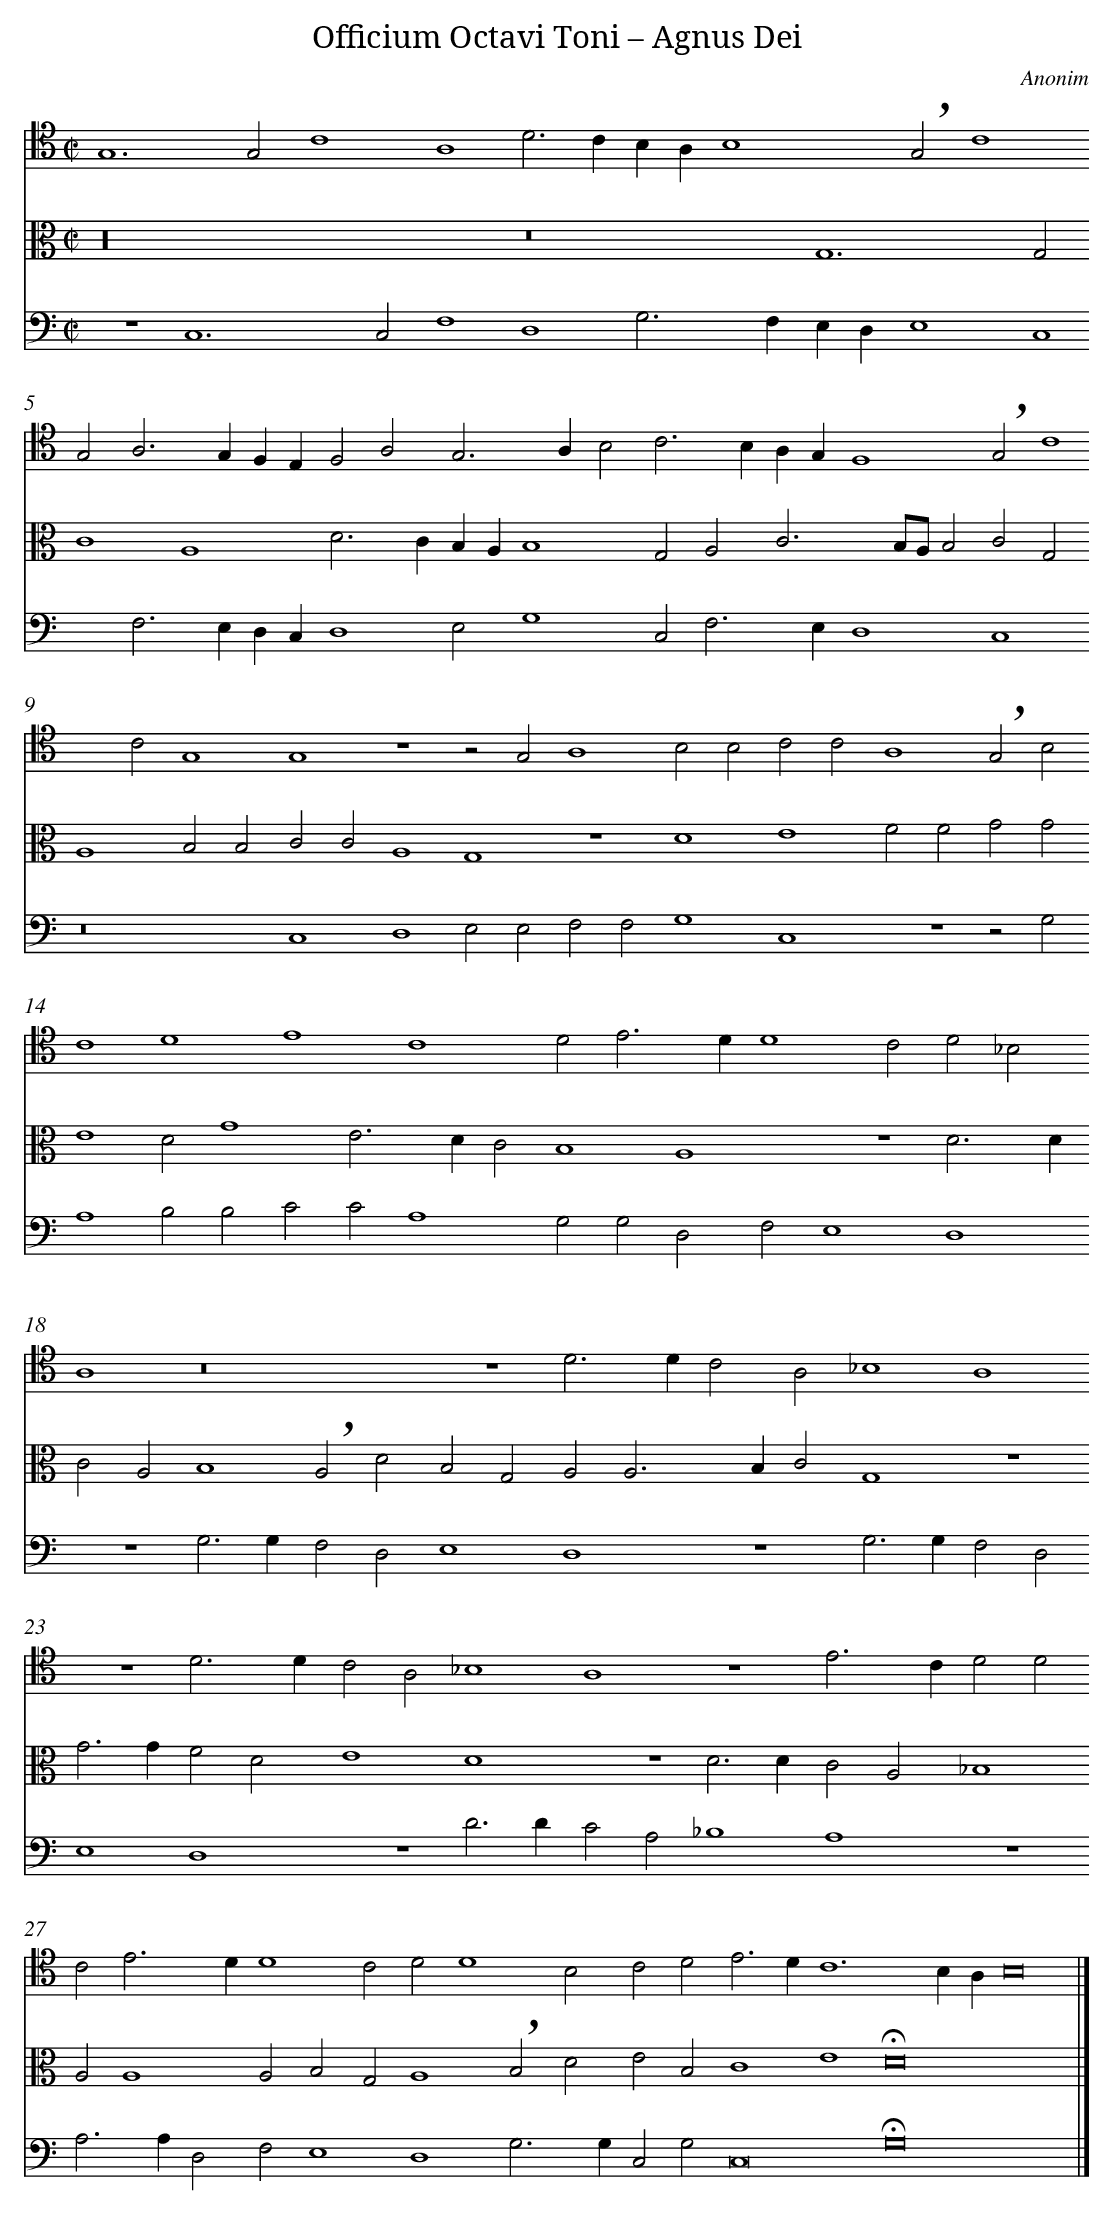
X:1
T: Officium Octavi Toni – Agnus Dei
C: Anonim
L: 1/4
M: C|
V: 1 clef=tenor
V: 2 clef=alto
V: 3
K: C
[V:1] G,6G,2 [|]
[V:2] z16 [|]
[V:3] z4C,6 [|]
[V:1] C4A,4 [|]
[V:2]  [|]
[V:3] C,2F,4 [|]
[V:1] D2>C2B,A,B,4 [|]
[V:2] z8 [|]
[V:3] D,4G,3F, [|]
[V:1] !breath!G,2C4 [|]
[V:2] G,6G,2 [|]
[V:3] E,D,E,4C,4 [|]
[V:1] G,2A,2>G,2F,E, [|]
[V:2] C4A,4 [|]
[V:3] F,2>E,2D,C, [|]
[V:1] F,2A,2G,3A, [|]
[V:2] D2>C2B,A,B,4 [|]
[V:3] D,4E,2G,4 [|]
[V:1] B,2C2>B,2A,G, [|]
[V:2] G,2A,2C3 [|]
[V:3] C,2F,3E, [|]
[V:1] F,4!breath!G,2C4 [|]
[V:2] B,/A,/B,2C2G,2 [|]
[V:3] D,4C,4 [|]
[V:1] C2G,4 [|]
[V:2] A,4B,2B,2 [|]
[V:3] z8 [|]
[V:1] G,4z4 [|]
[V:2] C2C2A,4 [|]
[V:3] C,4D,4 [|]
[V:1] z2G,2A,4 [|]
[V:2] G,4z4 [|]
[V:3] E,2E,2F,2F,2 [|]
[V:1] B,2B,2C2C2 [|]
[V:2] D4E4 [|]
[V:3] G,4C,4 [|]
[V:1] A,4!breath!G,2B,2 [|]
[V:2] F2F2G2G2 [|]
[V:3] z4z2G,2 [|]
[V:1] C4D4 [|]
[V:2] E4D2G4 [|]
[V:3] A,4B,2B,2 [|]
[V:1] E4C4 [|]
[V:2] E2>D2C2 [|]
[V:3] C2C2A,4 [|]
[V:1] D2E2>D2D4 [|]
[V:2] B,4A,4 [|]
[V:3] G,2G,2D,2F,2 [|]
[V:1] C2D2_B,2 [|]
[V:2] z4D3D [|]
[V:3] E,4D,4 [|]
[V:1] A,4z8 [|]
[V:2] C2A,2B,4 [|]
[V:3] z4G,3G, [|]
[V:1] z4 [|]
[V:2] !breath!A,2D2B,2G,2 [|]
[V:3] F,2D,2E,4 [|]
[V:1] D2>D2C2A,2 [|]
[V:2] A,2A,2>B,2C2 [|]
[V:3] D,4z4 [|]
[V:1] _B,4A,4 [|]
[V:2] G,4z4 [|]
[V:3] G,2>G,2F,2D,2 [|]
[V:1] z4D3D [|]
[V:2] G2>G2F2D2 [|]
[V:3] E,4D,4 [|]
[V:1] C2A,2_B,4 [|]
[V:2] E4D4 [|]
[V:3] z4D3D [|]
[V:1] A,4z4 [|]
[V:2] z4D3D [|]
[V:3] C2A,2_B,4 [|]
[V:1] E2>C2D2D2 [|]
[V:2] C2A,2_B,4 [|]
[V:3] A,4z4 [|]
[V:1] C2E2>D2D4 [|]
[V:2] A,2A,4A,2 [|]
[V:3] A,2>A,2D,2F,2 [|]
[V:1] C2D2D4 [|]
[V:2] B,2G,2A,4 [|]
[V:3] E,4D,4 [|]
[V:1] B,2C2D2 [|]
[V:2] !breath!B,2D2E2B,2 [|]
[V:3] G,2>G,2C,2G,2 [|]
[V:1] E2>D2C6 [|]
[V:2] C4E4 [|]
[V:3] C,8 [|]
[V:1] B,A,B,8 |]
[V:2] !fermata!D12 |]
[V:3] !fermata!G,12 |]
